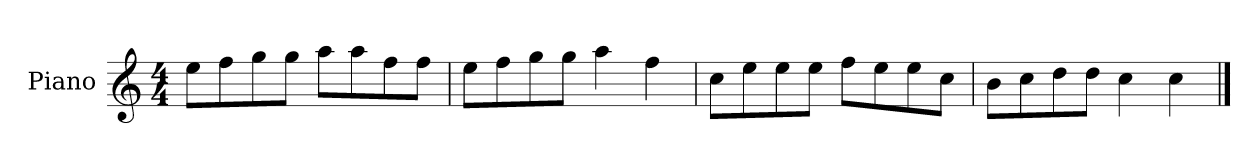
**kern
*part1
*staff1
*I"Piano
*I'P-no
*clefG2
*k[]
*M4/4
*MM90
=1
8ee\L
8ff\
8gg\
8gg\J
8aa\L
8aa\
8ff\
8ff\J
=2
8ee\L
8ff\
8gg\
8gg\J
4aa\
4ff\
=3
8cc\L
8ee\
8ee\
8ee\J
8ff\L
8ee\
8ee\
8cc\J
=4
8b\L
8cc\
8dd\
8dd\J
4cc\
4cc\
==
*-
